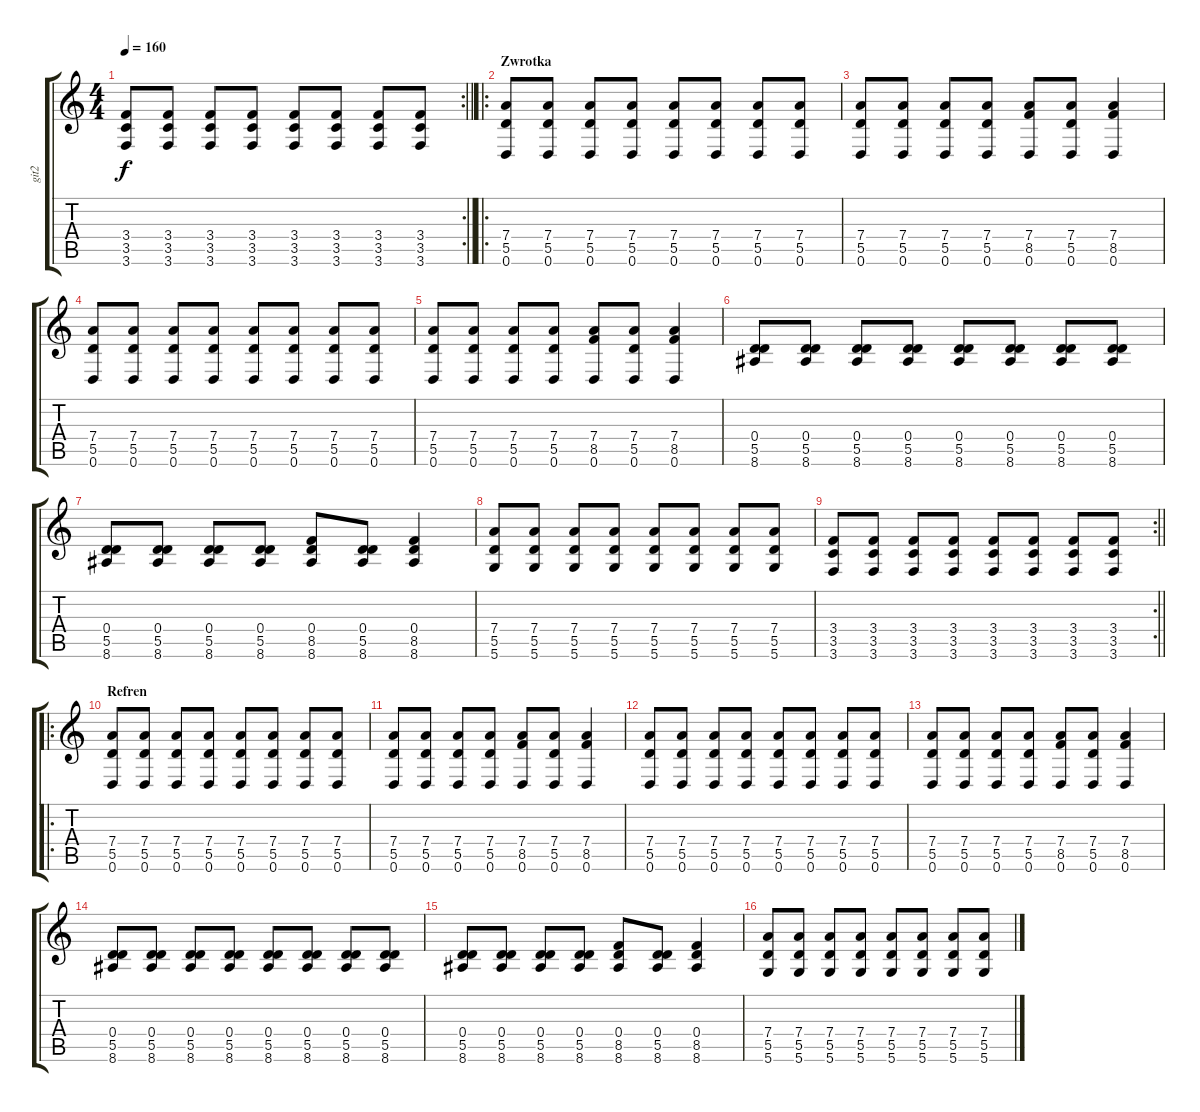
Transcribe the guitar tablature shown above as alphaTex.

\track ("git2" "git2") {instrument distortionguitar}
\staff {score tabs}
\tuning (E4 B3 G3 D3 A2 D2) {hide}
\rc 2
\ts (4 4)
\tempo 160
\clef g2
\barLineRight lightlight
\ks c
(3.4 3.5 3.6).8{dy f} (3.4 3.5 3.6).8 (3.4 3.5 3.6).8 (3.4 3.5 3.6).8 (3.4 3.5 3.6).8 (3.4 3.5 3.6).8 (3.4 3.5 3.6).8 (3.4 3.5 3.6).8 |
\ro
\section ("" "Zwrotka")
(7.4 5.5 0.6).8 (7.4 5.5 0.6).8 (7.4 5.5 0.6).8 (7.4 5.5 0.6).8 (7.4 5.5 0.6).8 (7.4 5.5 0.6).8 (7.4 5.5 0.6).8 (7.4 5.5 0.6).8 |
(7.4 5.5 0.6).8 (7.4 5.5 0.6).8 (7.4 5.5 0.6).8 (7.4 5.5 0.6).8 (7.4 8.5 0.6).8 (7.4 5.5 0.6).8 (7.4 8.5 0.6).4 |
(7.4 5.5 0.6).8 (7.4 5.5 0.6).8 (7.4 5.5 0.6).8 (7.4 5.5 0.6).8 (7.4 5.5 0.6).8 (7.4 5.5 0.6).8 (7.4 5.5 0.6).8 (7.4 5.5 0.6).8 |
(7.4 5.5 0.6).8 (7.4 5.5 0.6).8 (7.4 5.5 0.6).8 (7.4 5.5 0.6).8 (7.4 8.5 0.6).8 (7.4 5.5 0.6).8 (7.4 8.5 0.6).4 |
(0.4 5.5 8.6).8 (0.4 5.5 8.6).8 (0.4 5.5 8.6).8 (0.4 5.5 8.6).8 (0.4 5.5 8.6).8 (0.4 5.5 8.6).8 (0.4 5.5 8.6).8 (0.4 5.5 8.6).8 |
(0.4 5.5 8.6).8 (0.4 5.5 8.6).8 (0.4 5.5 8.6).8 (0.4 5.5 8.6).8 (0.4 8.5 8.6).8 (0.4 5.5 8.6).8 (0.4 8.5 8.6).4 |
(7.4 5.5 5.6).8 (7.4 5.5 5.6).8 (7.4 5.5 5.6).8 (7.4 5.5 5.6).8 (7.4 5.5 5.6).8 (7.4 5.5 5.6).8 (7.4 5.5 5.6).8 (7.4 5.5 5.6).8 |
\rc 2
\barLineRight lightlight
(3.4 3.5 3.6).8 (3.4 3.5 3.6).8 (3.4 3.5 3.6).8 (3.4 3.5 3.6).8 (3.4 3.5 3.6).8 (3.4 3.5 3.6).8 (3.4 3.5 3.6).8 (3.4 3.5 3.6).8 |
\ro
\section ("" "Refren")
(7.4 5.5 0.6).8 (7.4 5.5 0.6).8 (7.4 5.5 0.6).8 (7.4 5.5 0.6).8 (7.4 5.5 0.6).8 (7.4 5.5 0.6).8 (7.4 5.5 0.6).8 (7.4 5.5 0.6).8 |
(7.4 5.5 0.6).8 (7.4 5.5 0.6).8 (7.4 5.5 0.6).8 (7.4 5.5 0.6).8 (7.4 8.5 0.6).8 (7.4 5.5 0.6).8 (7.4 8.5 0.6).4 |
(7.4 5.5 0.6).8 (7.4 5.5 0.6).8 (7.4 5.5 0.6).8 (7.4 5.5 0.6).8 (7.4 5.5 0.6).8 (7.4 5.5 0.6).8 (7.4 5.5 0.6).8 (7.4 5.5 0.6).8 |
(7.4 5.5 0.6).8 (7.4 5.5 0.6).8 (7.4 5.5 0.6).8 (7.4 5.5 0.6).8 (7.4 8.5 0.6).8 (7.4 5.5 0.6).8 (7.4 8.5 0.6).4 |
(0.4 5.5 8.6).8 (0.4 5.5 8.6).8 (0.4 5.5 8.6).8 (0.4 5.5 8.6).8 (0.4 5.5 8.6).8 (0.4 5.5 8.6).8 (0.4 5.5 8.6).8 (0.4 5.5 8.6).8 |
(0.4 5.5 8.6).8 (0.4 5.5 8.6).8 (0.4 5.5 8.6).8 (0.4 5.5 8.6).8 (0.4 8.5 8.6).8 (0.4 5.5 8.6).8 (0.4 8.5 8.6).4 |
(7.4 5.5 5.6).8 (7.4 5.5 5.6).8 (7.4 5.5 5.6).8 (7.4 5.5 5.6).8 (7.4 5.5 5.6).8 (7.4 5.5 5.6).8 (7.4 5.5 5.6).8 (7.4 5.5 5.6).8
